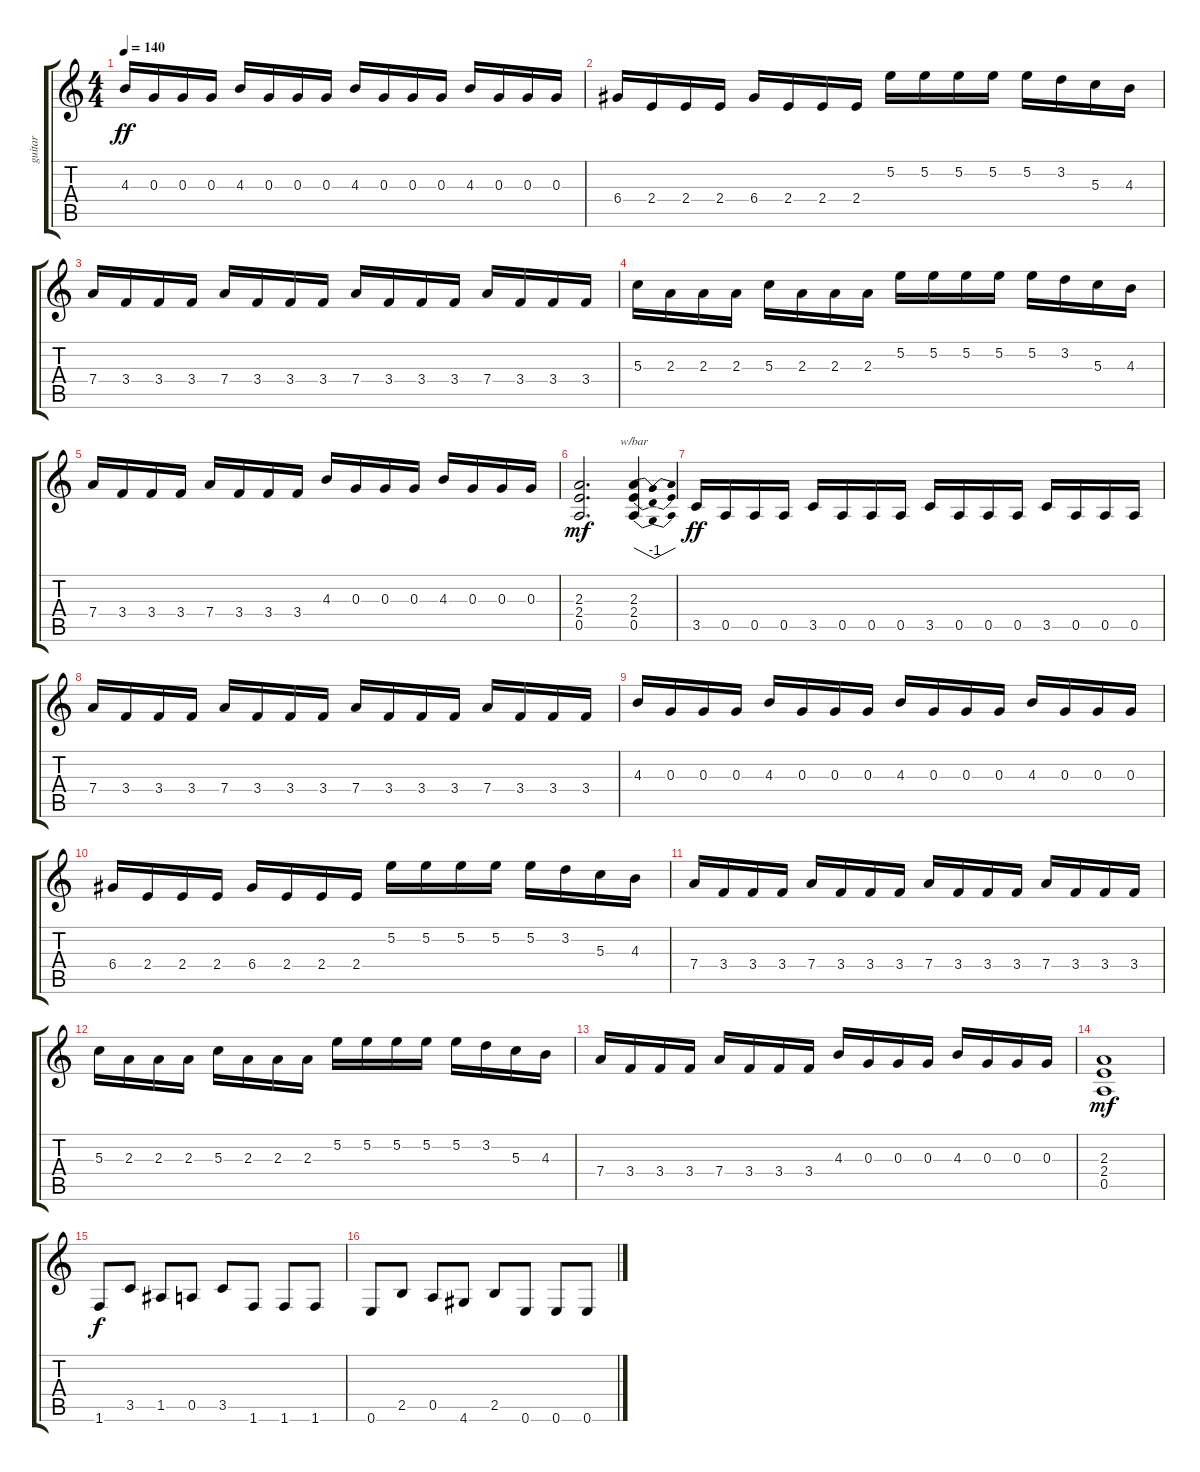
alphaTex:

\track ("guitar" "guitar") {instrument overdrivenguitar}
\staff {score tabs}
\tuning (E4 B3 G3 D3 A2 E2) {hide}
\ts (4 4)
\tempo 140
\clef g2
\ks c
4.3.16{dy ff} 0.3.16 0.3.16 0.3.16 4.3.16 0.3.16 0.3.16 0.3.16 4.3.16 0.3.16 0.3.16 0.3.16 4.3.16 0.3.16 0.3.16 0.3.16 |
6.4.16 2.4.16 2.4.16 2.4.16 6.4.16 2.4.16 2.4.16 2.4.16 5.2.16 5.2.16 5.2.16 5.2.16 5.2.16 3.2.16 5.3.16 4.3.16 |
7.4.16 3.4.16 3.4.16 3.4.16 7.4.16 3.4.16 3.4.16 3.4.16 7.4.16 3.4.16 3.4.16 3.4.16 7.4.16 3.4.16 3.4.16 3.4.16 |
5.3.16 2.3.16 2.3.16 2.3.16 5.3.16 2.3.16 2.3.16 2.3.16 5.2.16 5.2.16 5.2.16 5.2.16 5.2.16 3.2.16 5.3.16 4.3.16 |
7.4.16 3.4.16 3.4.16 3.4.16 7.4.16 3.4.16 3.4.16 3.4.16 4.3.16 0.3.16 0.3.16 0.3.16 4.3.16 0.3.16 0.3.16 0.3.16 |
(2.3 2.4 0.5).2{d dy mf} (2.3 2.4 0.5).4{tbe (dip default 0 0 30 -4 60 0)} |
3.5.16{dy ff} 0.5.16 0.5.16 0.5.16 3.5.16 0.5.16 0.5.16 0.5.16 3.5.16 0.5.16 0.5.16 0.5.16 3.5.16 0.5.16 0.5.16 0.5.16 |
7.4.16 3.4.16 3.4.16 3.4.16 7.4.16 3.4.16 3.4.16 3.4.16 7.4.16 3.4.16 3.4.16 3.4.16 7.4.16 3.4.16 3.4.16 3.4.16 |
4.3.16 0.3.16 0.3.16 0.3.16 4.3.16 0.3.16 0.3.16 0.3.16 4.3.16 0.3.16 0.3.16 0.3.16 4.3.16 0.3.16 0.3.16 0.3.16 |
6.4.16 2.4.16 2.4.16 2.4.16 6.4.16 2.4.16 2.4.16 2.4.16 5.2.16 5.2.16 5.2.16 5.2.16 5.2.16 3.2.16 5.3.16 4.3.16 |
7.4.16 3.4.16 3.4.16 3.4.16 7.4.16 3.4.16 3.4.16 3.4.16 7.4.16 3.4.16 3.4.16 3.4.16 7.4.16 3.4.16 3.4.16 3.4.16 |
5.3.16 2.3.16 2.3.16 2.3.16 5.3.16 2.3.16 2.3.16 2.3.16 5.2.16 5.2.16 5.2.16 5.2.16 5.2.16 3.2.16 5.3.16 4.3.16 |
7.4.16 3.4.16 3.4.16 3.4.16 7.4.16 3.4.16 3.4.16 3.4.16 4.3.16 0.3.16 0.3.16 0.3.16 4.3.16 0.3.16 0.3.16 0.3.16 |
(2.3 2.4 0.5).1{dy mf} |
1.6.8{dy f} 3.5.8 1.5.8 0.5.8 3.5.8 1.6.8 1.6.8 1.6.8 |
0.6.8 2.5.8 0.5.8 4.6.8 2.5.8 0.6.8 0.6.8 0.6.8
